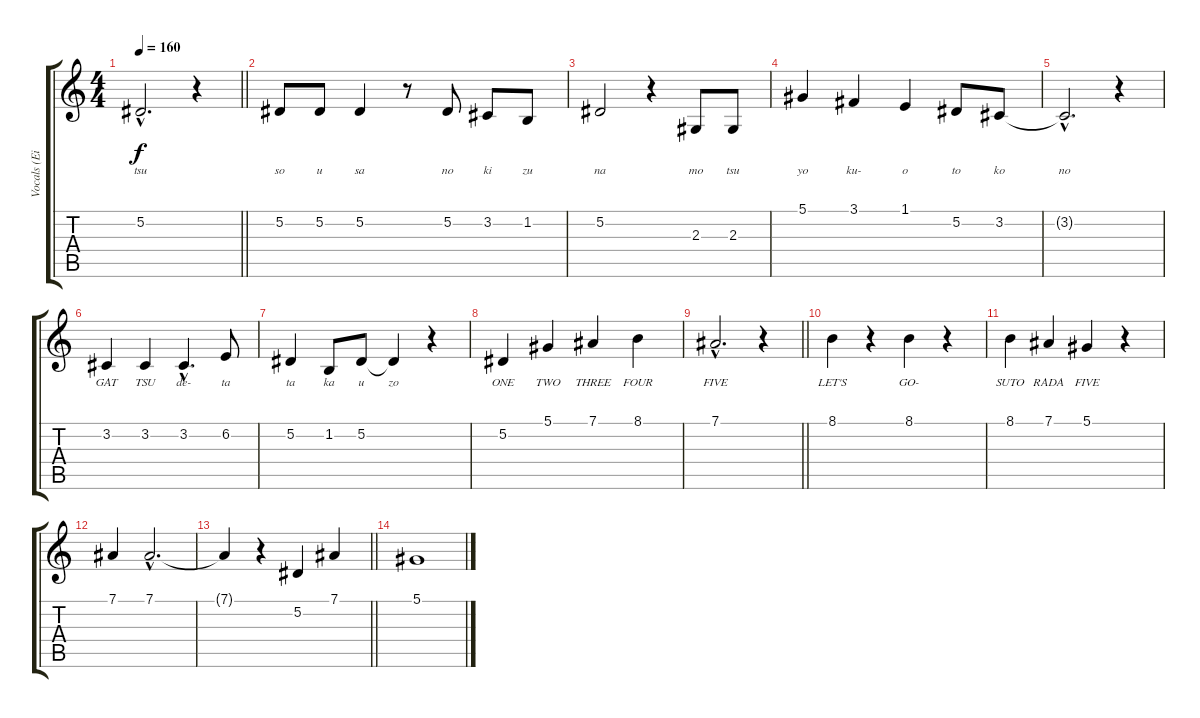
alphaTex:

\track ("Vocals (Eizo)" "Vocals (Ei") {instrument flute}
\staff {score tabs}
\tuning (Eb4 Bb3 Gb3 Db3 Ab2 Eb2) {hide}
\ts (4 4)
\tempo 160
\clef g2
\barLineRight lightlight
\ks c
5.2{hac}.2{d lyrics (0 "tsu") lyrics (1 "") lyrics (2 "") lyrics (3 "") lyrics (4 "") dy f} r.4 |
5.2.8{lyrics (0 "so") lyrics (1 "") lyrics (2 "") lyrics (3 "") lyrics (4 "")} 5.2.8{lyrics (0 "u") lyrics (1 "") lyrics (2 "") lyrics (3 "") lyrics (4 "")} 5.2.4{lyrics (0 "sa") lyrics (1 "") lyrics (2 "") lyrics (3 "") lyrics (4 "")} r.8 5.2.8{lyrics (0 "no") lyrics (1 "") lyrics (2 "") lyrics (3 "") lyrics (4 "")} 3.2.8{lyrics (0 "ki") lyrics (1 "") lyrics (2 "") lyrics (3 "") lyrics (4 "")} 1.2.8{lyrics (0 "zu") lyrics (1 "") lyrics (2 "") lyrics (3 "") lyrics (4 "")} |
5.2.2{lyrics (0 "na") lyrics (1 "") lyrics (2 "") lyrics (3 "") lyrics (4 "")} r.4 2.3.8{lyrics (0 "mo") lyrics (1 "") lyrics (2 "") lyrics (3 "") lyrics (4 "")} 2.3.8{lyrics (0 "tsu") lyrics (1 "") lyrics (2 "") lyrics (3 "") lyrics (4 "")} |
5.1.4{lyrics (0 "yo") lyrics (1 "") lyrics (2 "") lyrics (3 "") lyrics (4 "")} 3.1.4{lyrics (0 "ku-") lyrics (1 "") lyrics (2 "") lyrics (3 "") lyrics (4 "")} 1.1.4{lyrics (0 "o") lyrics (1 "") lyrics (2 "") lyrics (3 "") lyrics (4 "")} 5.2.8{lyrics (0 "to") lyrics (1 "") lyrics (2 "") lyrics (3 "") lyrics (4 "")} 3.2.8{lyrics (0 "ko") lyrics (1 "") lyrics (2 "") lyrics (3 "") lyrics (4 "")} |
3.2{hac t}.2{d lyrics (0 "no") lyrics (1 "") lyrics (2 "") lyrics (3 "") lyrics (4 "")} r.4 |
3.2.4{lyrics (0 "GAT") lyrics (1 "") lyrics (2 "") lyrics (3 "") lyrics (4 "")} 3.2.4{lyrics (0 "TSU") lyrics (1 "") lyrics (2 "") lyrics (3 "") lyrics (4 "")} 3.2{hac}.4{d lyrics (0 "de-") lyrics (1 "") lyrics (2 "") lyrics (3 "") lyrics (4 "")} 6.2.8{lyrics (0 "ta") lyrics (1 "") lyrics (2 "") lyrics (3 "") lyrics (4 "")} |
5.2.4{lyrics (0 "ta") lyrics (1 "") lyrics (2 "") lyrics (3 "") lyrics (4 "")} 1.2.8{lyrics (0 "ka") lyrics (1 "") lyrics (2 "") lyrics (3 "") lyrics (4 "")} 5.2.8{lyrics (0 "u") lyrics (1 "") lyrics (2 "") lyrics (3 "") lyrics (4 "")} 5.2{t}.4{lyrics (0 "zo") lyrics (1 "") lyrics (2 "") lyrics (3 "") lyrics (4 "")} r.4 |
5.2.4{lyrics (0 "ONE") lyrics (1 "") lyrics (2 "") lyrics (3 "") lyrics (4 "")} 5.1.4{lyrics (0 "TWO") lyrics (1 "") lyrics (2 "") lyrics (3 "") lyrics (4 "")} 7.1.4{lyrics (0 "THREE") lyrics (1 "") lyrics (2 "") lyrics (3 "") lyrics (4 "")} 8.1.4{lyrics (0 "FOUR") lyrics (1 "") lyrics (2 "") lyrics (3 "") lyrics (4 "")} |
\barLineRight lightlight
7.1{hac}.2{d lyrics (0 "FIVE") lyrics (1 "") lyrics (2 "") lyrics (3 "") lyrics (4 "")} r.4 |
8.1.4{lyrics (0 "LET'S") lyrics (1 "") lyrics (2 "") lyrics (3 "") lyrics (4 "")} r.4 8.1.4{lyrics (0 "GO-") lyrics (1 "") lyrics (2 "") lyrics (3 "") lyrics (4 "")} r.4 |
8.1.4{lyrics (0 "SUTO") lyrics (1 "") lyrics (2 "") lyrics (3 "") lyrics (4 "")} 7.1.4{lyrics (0 "RADA") lyrics (1 "") lyrics (2 "") lyrics (3 "") lyrics (4 "")} 5.1.4{lyrics (0 "FIVE") lyrics (1 "") lyrics (2 "") lyrics (3 "") lyrics (4 "")} r.4 |
7.1.4 7.1{hac}.2{d} |
\barLineRight lightlight
7.1{t}.4 r.4 5.2.4 7.1.4 |
5.1.1
